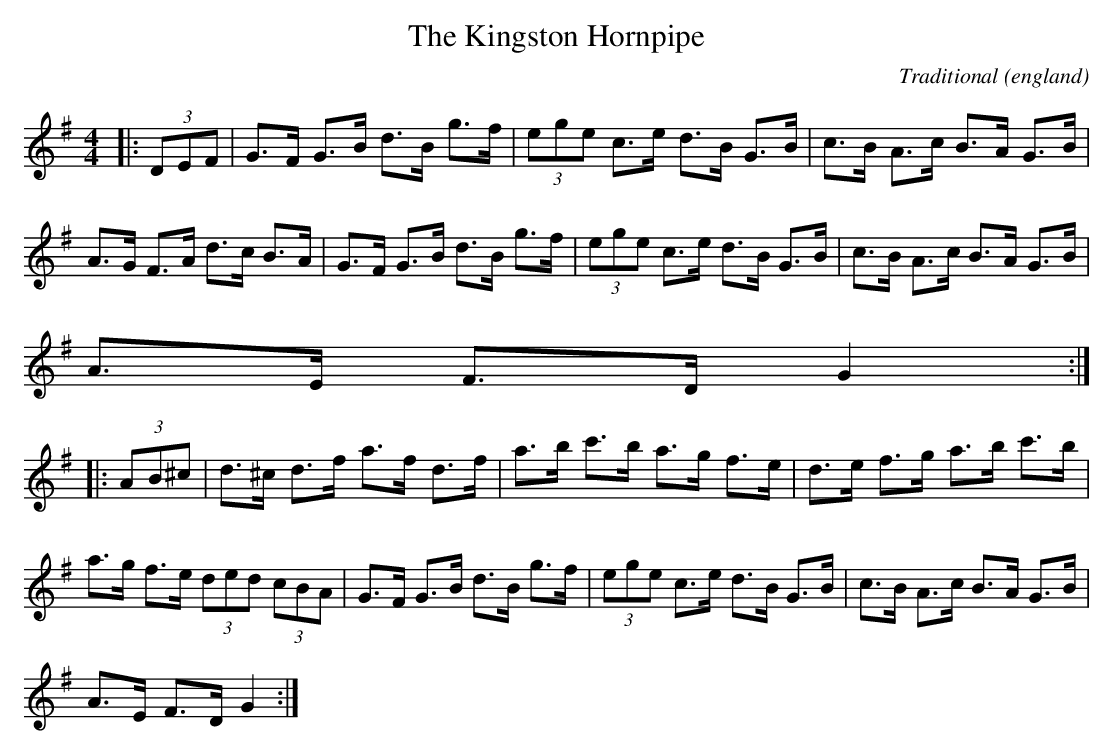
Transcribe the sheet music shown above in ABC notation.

X:1
T:The Kingston Hornpipe
O:england
C:Traditional
M:4/4
L:1/8
K:G
|: (3DEF|G3/2F/2 G3/2B/2 d3/2B/2 g3/2f/2| (3ege c3/2e/2 d3/2B/2 G3/2B/2|c3/2B/2 A3/2c/2 B3/2A/2 G3/2B/2|
A3/2G/2 F3/2A/2 d3/2c/2 B3/2A/2|G3/2F/2 G3/2B/2 d3/2B/2 g3/2f/2| (3ege c3/2e/2 d3/2B/2 G3/2B/2|c3/2B/2 A3/2c/2 B3/2A/2 G3/2B/2|
A3/2E/2 F3/2D/2 G2:|
|: (3AB^c|d3/2^c/2 d3/2f/2 a3/2f/2 d3/2f/2|a3/2b/2 c'3/2b/2 a3/2g/2 f3/2e/2|d3/2e/2 f3/2g/2 a3/2b/2 c'3/2b/2|
a3/2g/2 f3/2e/2  (3ded  (3cBA|G3/2F/2 G3/2B/2 d3/2B/2 g3/2f/2| (3ege c3/2e/2 d3/2B/2 G3/2B/2|c3/2B/2 A3/2c/2 B3/2A/2 G3/2B/2|
A3/2E/2 F3/2D/2 G2:|
